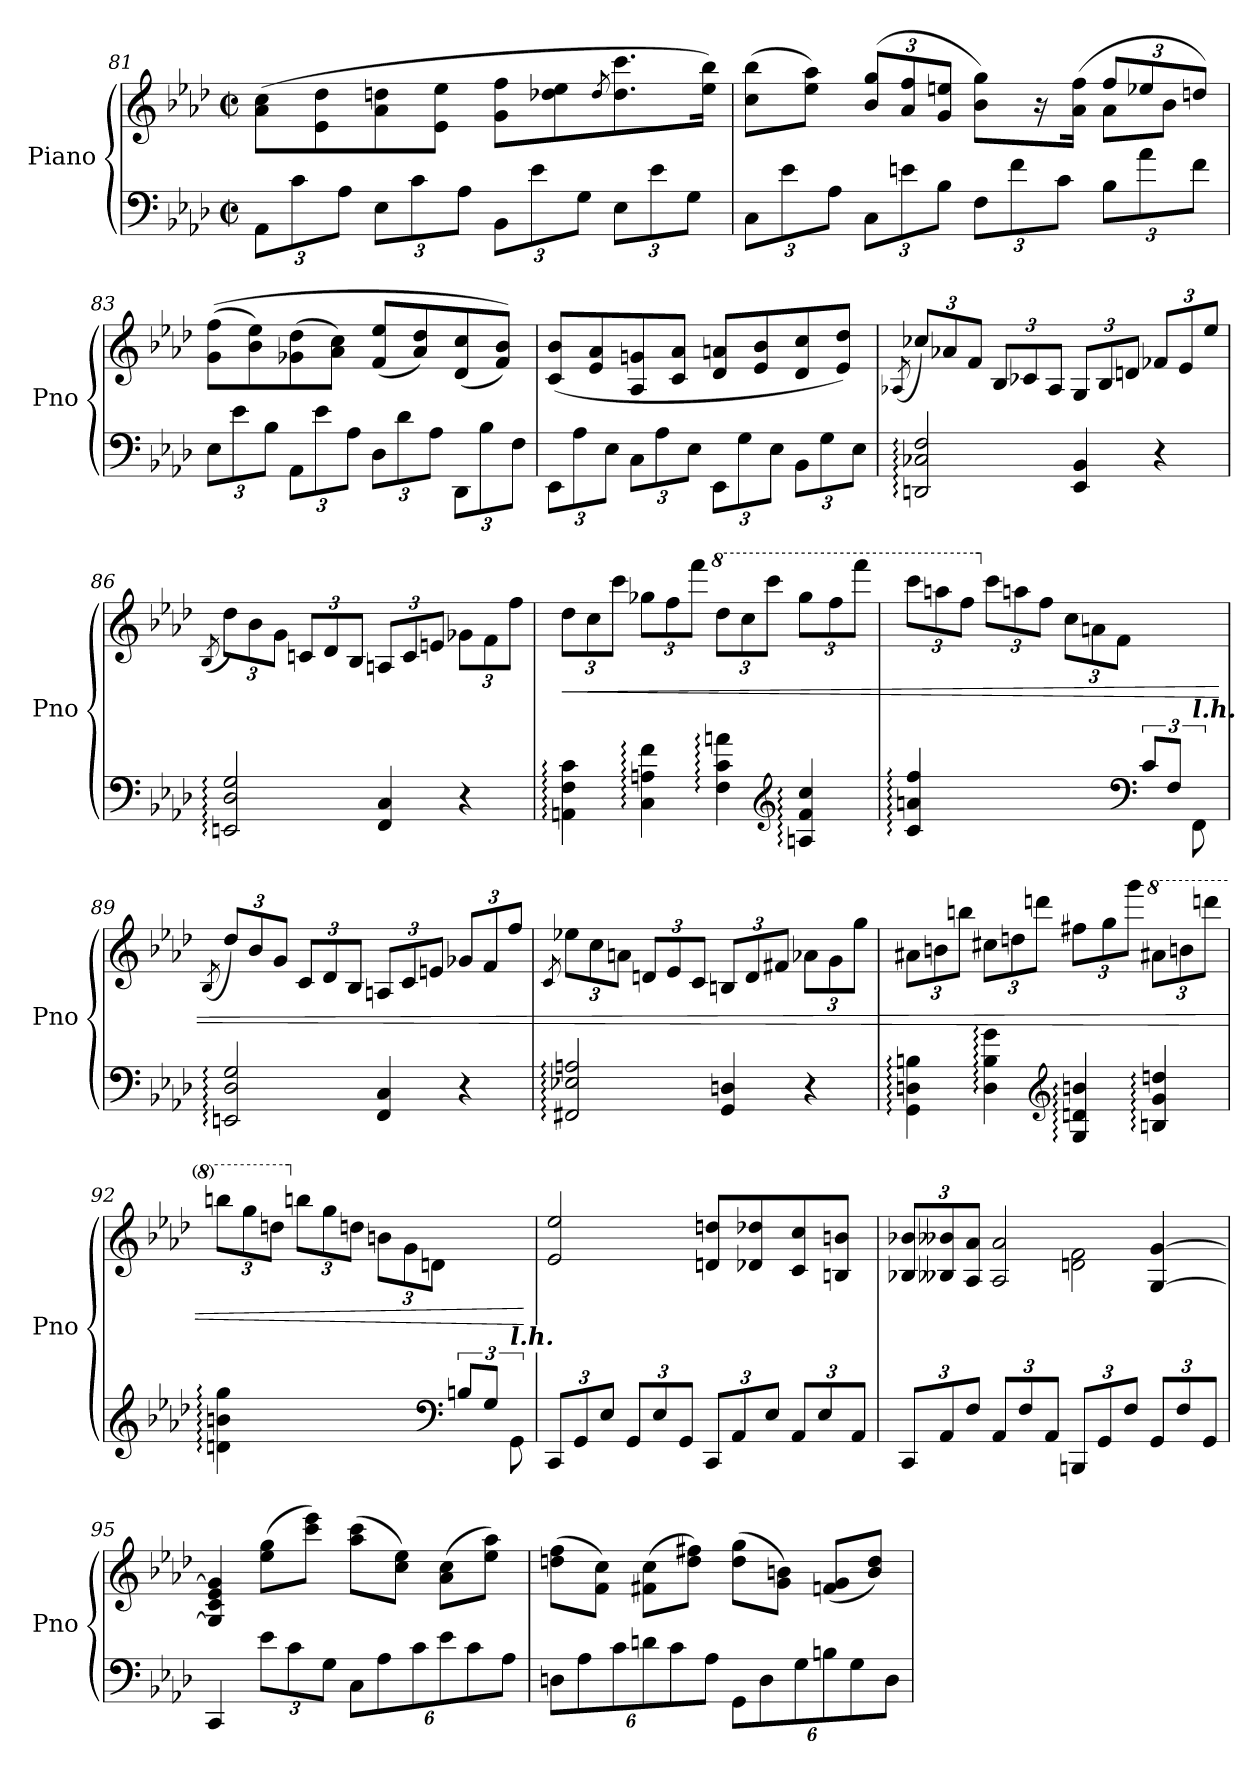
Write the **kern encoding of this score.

**kern	**kern	**dynam
*part1	*part1	*part1
*staff2	*staff1	*staff1/2
*I"Piano	*	*
*I'Pno	*	*
!!LO:LB:g=z
*clefF4	*clefG2	*
*k[b-e-a-d-]	*k[b-e-a-d-]	*
*M2/2	*M2/2	*
*met(c|)	*met(c|)	*
*Xbrackettup	*	*
=81	=81	=81
12AA-\L	(8a-\ 8cc\L	.
12c\	.	.
.	8e-\ 8dd-\	.
12A-\J	.	.
12E-\L	8a-\ 8ddn\	.
12c\	.	.
.	8e-\ 8ee-\J	.
12A-\J	.	.
12BB-\L	8g\ 8ff\L	.
12e-\	.	.
.	8dd-X\ 8ee-\	.
12G\J	.	.
.	8qdd-/	.
12E-\L	8.dd-\ 8.ccc\	.
12e-\	.	.
12G\J	.	.
.	16ee-\ 16bb-\Jk)	.
=82	=82	=82
*	*^	*
12C\L	(>8cc\ 8bb-\L	2.ryy	.
12e-\	.	.	.
.	8ee-\ 8aa-\J)	.	.
12A-\J	.	.	.
*	*Xbrackettup	*	*
12C\L	(12b-/ 12gg/L	.	.
12en\	12a-/ 12ff/	.	.
12B-\J	12g/ 12een/J	.	.
12F\L	8b-\ 8gg\L)	.	.
12f\	.	.	.
.	16r	.	.
12c\J	.	.	.
.	(16a-\ 16ff\Jk	.	.
12B-\L	12ff/L	8a-\L	.
12a-\	12ee-X/	.	.
.	.	8b-\J	.
12f\J	12ddn/J)	.	.
*	*v	*v	*
=83	=83	=83
12E-\L	((8g\ 8ff\L	.
12e-\	.	.
.	8b-\ 8ee-\)	.
12B-\J	.	.
12AA-\L	(8g-X\ 8dd-\	.
12e-\	.	.
.	8a-\ 8cc\J)	.
12A-\J	.	.
12D-\L	(8f/ 8ee-/L	.
12d-\	.	.
.	8a-/ 8dd-/)	.
12A-\J	.	.
12DD-\L	(8d-/ 8cc/	.
12B-\	.	.
.	8f/ 8b-/J))	.
12F\J	.	.
!!LO:LB:g=z
=84	=84	=84
12EE-\L	(8c/ 8b-/L	.
12A-\	.	.
.	8e-/ 8a-/	.
12E-\J	.	.
12C\L	8A-/ 8gn/	.
12A-\	.	.
.	8c/ 8a-/J	.
12E-\J	.	.
12EE-\L	8d-/ 8an/L	.
12G\	.	.
.	8e-/ 8b-/	.
12E-\J	.	.
12BB-\L	8d-/ 8cc/	.
12G\	.	.
.	8e-/ 8dd-/J)	.
12E-\J	.	.
=85	=85	=85
*	*MM170	*
.	(8qA-X/	.
2DDn/: 2C-X/: 2F/:	12cc-X/L)	.
.	12a-X/	.
.	12f/J	.
.	12B-/L	.
.	12c-X/	.
.	12A-/J	.
4EE-/ 4BB-/	12G/L	.
.	12B-/	.
.	12dn/J	.
4r	12f-X/L	.
.	12e-/	.
.	12ee-/J	.
=86	=86	=86
.	(>8qB-/	.
2EEn/: 2D-/: 2G/:	12dd-\L)	.
.	12b-\	.
.	12g\J	.
.	12cn/L	.
.	12d-/	.
.	12B-/J	.
4FF/ 4C/	12An/L	.
.	12c/	.
.	12en/J	.
4r	12g-X\L	.
.	12f\	.
.	12ff\J	.
!!LO:PB:g=z
=87	=87	=87
!	!	!LO:HP:b
4AAn\: 4F\: 4c\:	12dd-\L	<
.	12cc\	.
.	12ccc\J	.
4C\: 4An\: 4f\:	12gg-X\L	.
.	12ff\	.
.	12fff\J	.
*	*8va	*
4F\: 4c\: 4an\:	12ddd-\L	.
.	12ccc\	.
.	12cccc\J	.
*clefG2	*	*
4An/: 4f/: 4cc/:	12ggg-\L	.
.	12fff\	.
.	12ffff\J	.
=88	=88	=88
4c/: 4an/: 4ff/:	12cccc\L	.
.	12aaan\	.
.	12fff\J	.
*	*X8va	*
2ryy	12ccc\L	.
.	12aan\	.
.	12ff\J	.
.	12cc\L	.
.	12an\	.
.	12f\J	.
*clefF4	*	*
*brackettup	*	*
12c/L	4ryy	.
12F/J	.	.
!LO:TX:a:Bi:t=l.h.	!	!
12FF\	.	.
=89	=89	=89
.	(>8qB-/	.
2EEn/: 2D-/: 2G/:	12dd-/L)	.
.	12b-/	.
.	12g/J	.
.	12c/L	.
.	12d-/	.
.	12B-/J	.
4FF/ 4C/	12An/L	.
.	12c/	.
.	12en/J	.
4r	12g-X/L	.
.	12f/	.
.	12ff/J	.
!!LO:LB:g=z
=90	=90	=90
.	8qc/	.
2FF#X/: 2E-X/: 2An/:	12ee-X\L	.
.	12cc\	.
.	12an\J	.
.	12dn/L	.
.	12e-/	.
.	12c/J	.
4GG/ 4Dn/	12Bn/L	.
.	12d/	.
.	12f#X/J	.
4r	12a-X\L	.
.	12g\	.
.	12gg\J	.
=91	=91	=91
4GG\: 4Dn\: 4Bn\:	12a#X\L	.
.	12bn\	.
.	12bbn\J	.
4D\: 4B\: 4g\:	12cc#X\L	.
.	12ddn\	.
.	12dddn\J	.
*clefG2	*	*
4G/: 4dn/: 4bn/:	12ff#X\L	.
.	12gg\	.
.	12ggg\J	.
*	*8va	*
4Bn/: 4g/: 4ddn/:	12aa#X\L	.
.	12bbn\	.
.	12ddddn\J	.
!!LO:LB:g=z
=92	=92	=92
4dn\: 4bn\: 4gg\:	12bbbn\L	.
.	12ggg\	.
.	12dddn\J	.
*	*X8va	*
2ryy	12bbn\L	.
.	12gg\	.
.	12ddn\J	.
.	12bn\L	.
.	12g\	.
.	12dn\J	.
*clefF4	*	*
12Bn/L	4ryy	.
12G/J	.	.
!LO:TX:a:Bi:t=l.h.	!	!
12GG\	.	.
.	.	[
=93	=93	=93
*Xbrackettup	*	*
12CC/L	2e-/ 2ee-/	.
12GG/	.	.
12E-/J	.	.
12GG/L	.	.
12E-/	.	.
12GG/J	.	.
12CC/L	8dn/ 8ddn/L	.
12AA-/	.	.
.	8d-X/ 8dd-X/	.
12E-/J	.	.
12AA-/L	8c/ 8cc/	.
12E-/	.	.
.	8Bn/ 8bn/J	.
12AA-/J	.	.
=94	=94	=94
*	*^	*
12CC/L	12B-X/ 12b-X/L	2ryy	.
12AA-/	12B--X/ 12b--X/	.	.
12F/J	12A-/ 12a-/J	.	.
12AA-/L	2A-/ 2a-/	.	.
12F/	.	.	.
12AA-/J	.	.	.
12BBBn/L	.	2dn\ 2f\	.
12GG/	.	.	.
12F/J	.	.	.
12GG/L	[4G/ [4g/	.	.
12F/	.	.	.
12GG/J	.	.	.
*	*v	*v	*
!!LO:LB:g=z
=95	=95	=95
4CC/	4G/] 4c/ 4e-/ 4g/]	.
12e-\L	(8ee-\ 8gg\L	.
12c\	.	.
.	8ccc\ 8eee-\J)	.
12G\J	.	.
12C\L	(8aa-\ 8ccc\L	.
12A-\	.	.
.	8cc\ 8ee-\J)	.
12c\	.	.
12e-\	(8a-\ 8cc\L	.
12c\	.	.
.	8ee-\ 8aa-\J)	.
12A-\J	.	.
=96	=96	=96
12Dn\L	(8ddn\ 8ff\L	.
12A-\	.	.
.	8f\ 8cc\J)	.
12c\	.	.
12dn\	(8f#X\ 8cc\L	.
12c\	.	.
.	8dd\ 8ff#X\J)	.
12A-\J	.	.
12GG\L	(8dd\ 8gg\L	.
12D\	.	.
.	8g\ 8bn\J)	.
12G\	.	.
12Bn\	(8fn/ 8g/L	.
12G\	.	.
.	8b/ 8dd/J)	.
12D\J	.	.
=	=	=
*-	*-	*-
